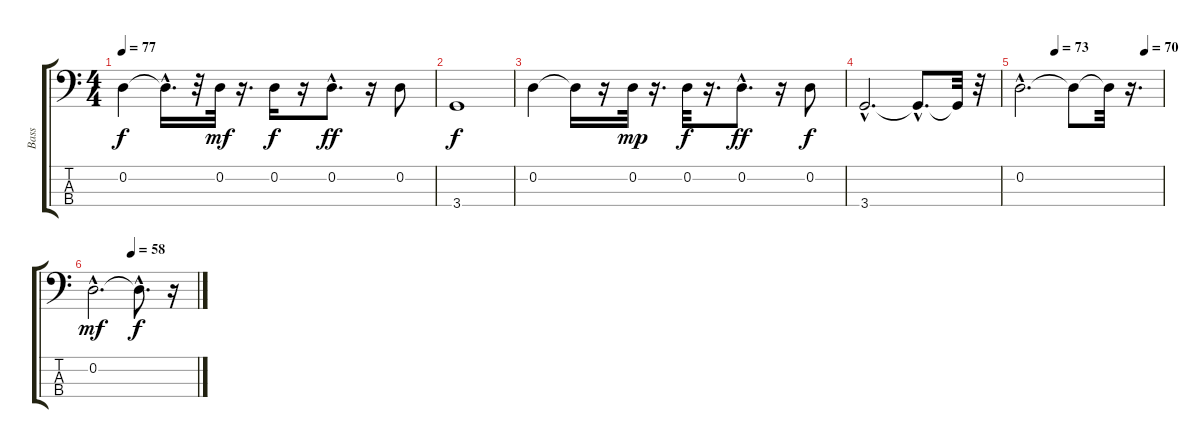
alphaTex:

\track ("Bass " "Bass ") {instrument electricbassfinger}
\staff {score tabs}
\tuning (G2 D2 A1 E1) {hide}
\ts (4 4)
\tempo 77
\clef f4
\ks c
0.2.4{dy f} 0.2{hac t}.16{d} r.32 0.2.32{dy mf} r.16{d} 0.2.16{dy f} r.16 0.2{hac}.8{d dy ff} r.16 0.2.8 |
3.4.1{dy f} |
0.2.4 0.2{t}.16 r.16 0.2.32{dy mp} r.16{d} 0.2.32{dy f} r.16{d} 0.2{hac}.8{d dy ff} r.16 0.2.8{dy f} |
3.4{hac}.2{d} 3.4{hac t}.8{d} 3.4{t}.32 r.32 |
\tempo (73 0.25)
\tempo (70 0.875)
0.2{hac}.2{d} 0.2{t}.8 0.2{t}.32 r.16{d} |
\tempo (58 0.375)
0.2{hac}.2{d dy mf} 0.2{hac t}.8{d dy f} r.16
